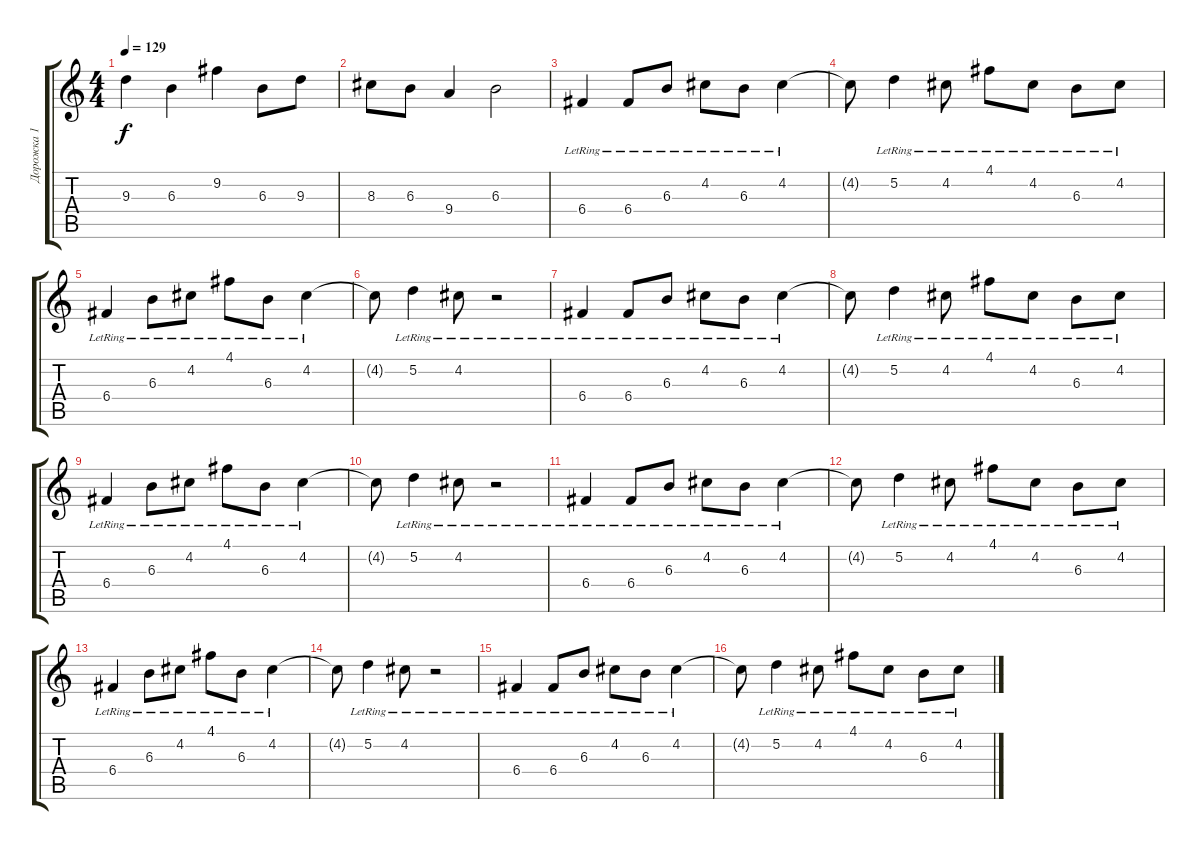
\track ("Дорожка 1" "Дорожка 1") {instrument distortionguitar}
\staff {score tabs}
\tuning (D4 A3 F3 C3 G2 D2) {hide}
\ts (4 4)
\tempo 129
\clef g2
\ks c
9.3.4{dy f} 6.3.4 9.2.4 6.3.8 9.3.8 |
8.3.8 6.3.8 9.4.4 6.3.2 |
6.4{lr}.4{instrument electricguitarclean} 6.4{lr}.8 6.3{lr}.8 4.2{lr}.8 6.3{lr}.8 4.2{lr}.4 |
4.2{t}.8 5.2{lr}.4 4.2{lr}.8 4.1{lr}.8 4.2{lr}.8 6.3{lr}.8 4.2{lr}.8 |
6.4{lr}.4{instrument electricguitarclean} 6.3{lr}.8 4.2{lr}.8 4.1{lr}.8 6.3{lr}.8 4.2{lr}.4 |
4.2{t}.8 5.2{lr}.4 4.2{lr}.8 r.2 |
6.4{lr}.4{instrument electricguitarclean} 6.4{lr}.8 6.3{lr}.8 4.2{lr}.8 6.3{lr}.8 4.2{lr}.4 |
4.2{t}.8 5.2{lr}.4 4.2{lr}.8 4.1{lr}.8 4.2{lr}.8 6.3{lr}.8 4.2{lr}.8 |
6.4{lr}.4{instrument electricguitarclean} 6.3{lr}.8 4.2{lr}.8 4.1{lr}.8 6.3{lr}.8 4.2{lr}.4 |
4.2{t}.8 5.2{lr}.4 4.2{lr}.8 r.2 |
6.4{lr}.4{instrument electricguitarclean} 6.4{lr}.8 6.3{lr}.8 4.2{lr}.8 6.3{lr}.8 4.2{lr}.4 |
4.2{t}.8 5.2{lr}.4 4.2{lr}.8 4.1{lr}.8 4.2{lr}.8 6.3{lr}.8 4.2{lr}.8 |
6.4{lr}.4{instrument electricguitarclean} 6.3{lr}.8 4.2{lr}.8 4.1{lr}.8 6.3{lr}.8 4.2{lr}.4 |
4.2{t}.8 5.2{lr}.4 4.2{lr}.8 r.2 |
6.4{lr}.4{instrument electricguitarclean} 6.4{lr}.8 6.3{lr}.8 4.2{lr}.8 6.3{lr}.8 4.2{lr}.4 |
4.2{t}.8 5.2{lr}.4 4.2{lr}.8 4.1{lr}.8 4.2{lr}.8 6.3{lr}.8 4.2{lr}.8
